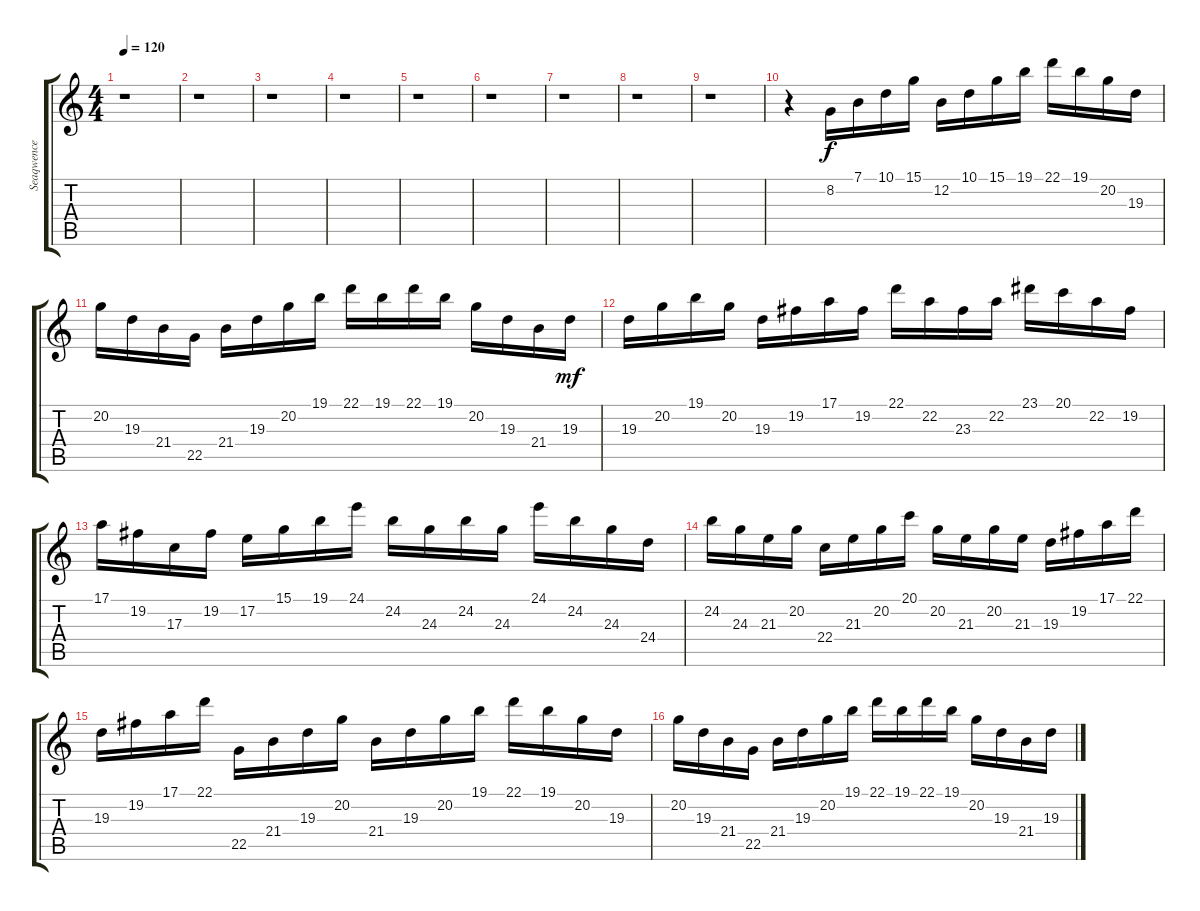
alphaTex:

\track ("Seaqwence" "Seaqwence") {instrument harpsichord}
\staff {score tabs}
\tuning (E4 B3 G3 D3 A2 E2) {hide}
\ts (4 4)
\tempo 120
\clef g2
\ks c
r.1{dy f} |
r.1 |
r.1 |
r.1 |
r.1 |
r.1 |
r.1 |
r.1 |
r.1 |
r.4 8.2.16 7.1.16 10.1.16 15.1.16 12.2.16 10.1.16 15.1.16 19.1.16 22.1.16 19.1.16 20.2.16 19.3.16 |
20.2.16 19.3.16 21.4.16 22.5.16 21.4.16 19.3.16 20.2.16 19.1.16 22.1.16 19.1.16 22.1.16 19.1.16 20.2.16 19.3.16 21.4.16 19.3.16{dy mf} |
19.3.16 20.2.16 19.1.16 20.2.16 19.3.16 19.2.16 17.1.16 19.2.16 22.1.16 22.2.16 23.3.16 22.2.16 23.1.16 20.1.16 22.2.16 19.2.16 |
17.1.16 19.2.16 17.3.16 19.2.16 17.2.16 15.1.16 19.1.16 24.1.16 24.2.16 24.3.16 24.2.16 24.3.16 24.1.16 24.2.16 24.3.16 24.4.16 |
24.2.16 24.3.16 21.3.16 20.2.16 22.4.16 21.3.16 20.2.16 20.1.16 20.2.16 21.3.16 20.2.16 21.3.16 19.3.16 19.2.16 17.1.16 22.1.16 |
19.3.16 19.2.16 17.1.16 22.1.16 22.5.16 21.4.16 19.3.16 20.2.16 21.4.16 19.3.16 20.2.16 19.1.16 22.1.16 19.1.16 20.2.16 19.3.16 |
20.2.16 19.3.16 21.4.16 22.5.16 21.4.16 19.3.16 20.2.16 19.1.16 22.1.16 19.1.16 22.1.16 19.1.16 20.2.16 19.3.16 21.4.16 19.3.16
